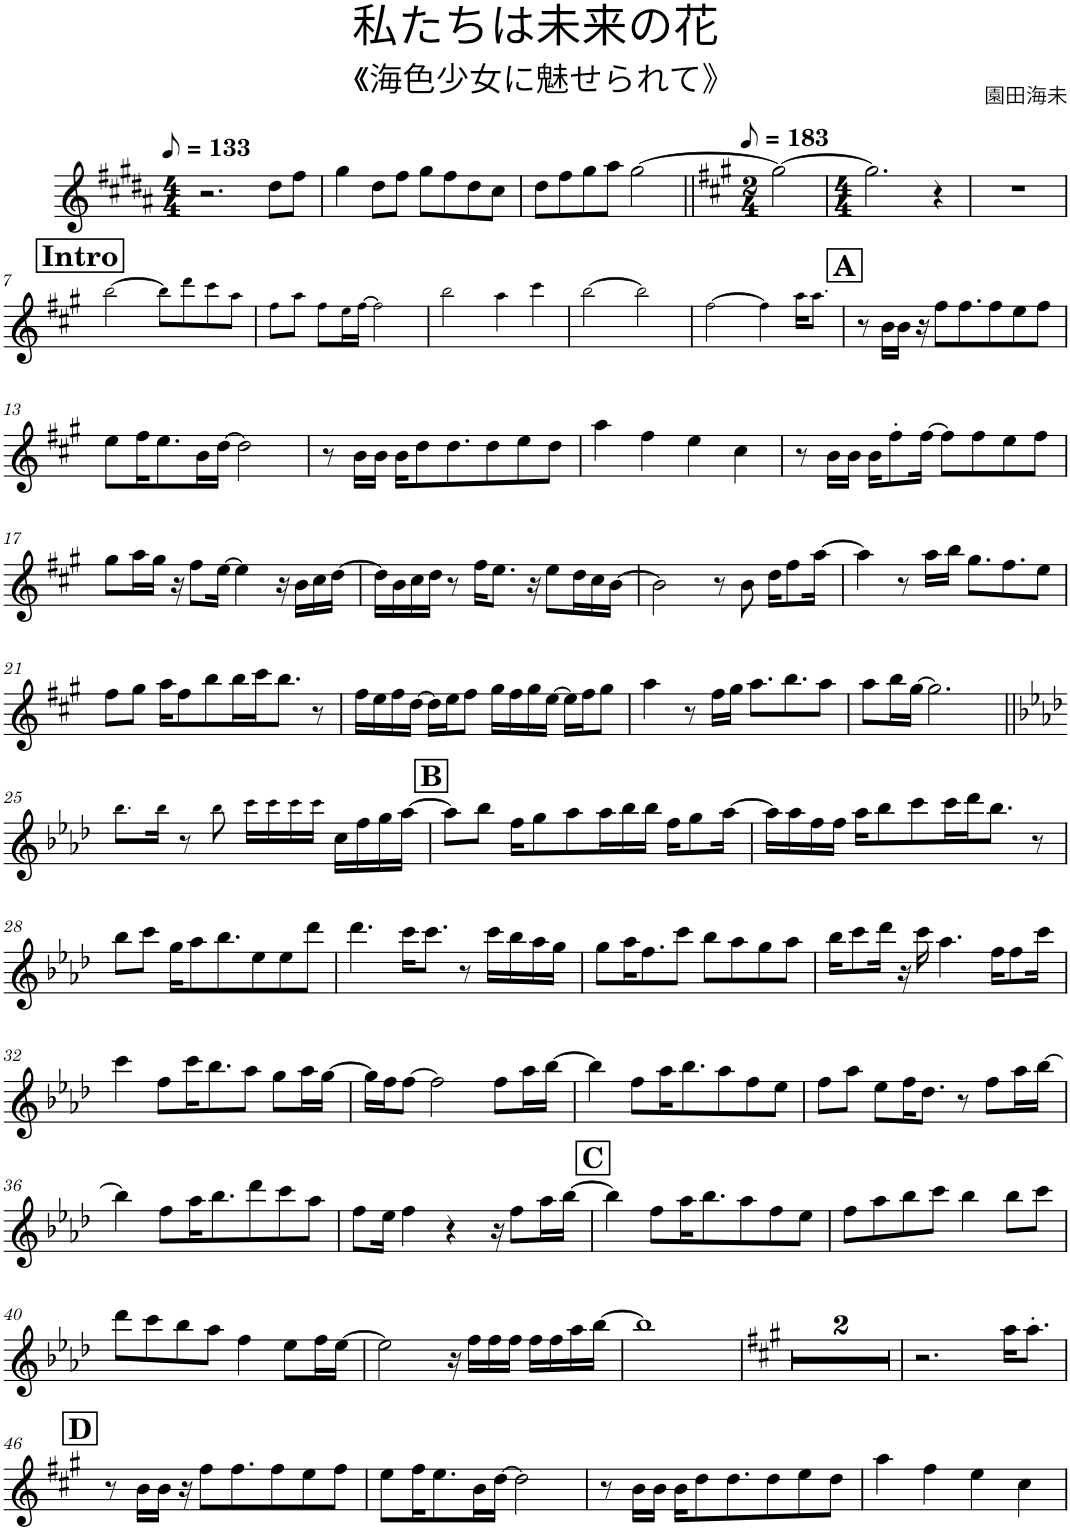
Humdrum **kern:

**kern
*part1
*staff1
*I"Piano
*I'Pno.
*clefG2
*k[f#c#g#d#a#]
*M4/4
*MM67
=1
2.r
8dd#\L
8ff#\J
=2
4gg#\
8dd#\L
8ff#\J
8gg#\L
8ff#\
8dd#\
8cc#\J
=3
8dd#\L
8ff#\
8gg#\
8aa#\J
[2gg#\
=4||
*k[f#c#g#]
*M2/4
*MM92
2gg#\_
=5
*M4/4
2.gg#\]
4r
=6
1r
!!LO:LB:g=z
!!LO:REH:place=s1:a:B:cj:fs=14:t=Intro
=7
[2bb!\
8bb!\L]
8ddd!\
8ccc#!\
8aa!\J
=8
8ff#!\L
8aa!\J
8ff#!\L
16ee!\L
[16ff#!\JJ
2ff#!\]
=9
2bb!\
4aa!\
4ccc#!\
=10
[2bb!\
2bb!\]
=11
[2ff#!\
4ff#!\]
16aa!\KL
8.aa!\J
!!LO:REH:place=s1:a:B:cj:fs=14:t=A
=12
8r
16b\LL
16b\JJ
16r
8ff#\L
8.ff#\
8ff#\
8ee\
8ff#\J
!!LO:LB:g=z
=13
8ee\L
16ff#\K
8.ee\
16b\L
[16dd\JJ
2dd\]
=14
8r
16b\LL
16b\JJ
16b\KL
8dd\
8.dd\
8dd\
8ee\
8dd\J
=15
4aa\
4ff#\
4ee\
4cc#\
=16
8r
16b\LL
16b\JJ
16b\KL
8ff#'\
[16ff#\Jk
8ff#\L]
8ff#\
8ee\
8ff#\J
!!LO:LB:g=z
=17
8gg#\L
16aa\L
16gg#\JJ
16r
8ff#\L
[16ee\Jk
4ee\]
16r
16b\LL
16cc#\
[16dd\JJ
=18
16dd\LL]
16b\
16cc#\
16dd\JJ
8r
16ff#\KL
8.ee\J
16r
8ee\L
16dd\L
16cc#\
[16b\JJ
=19
2b\]
8r
8b\
16dd\KL
8ff#\
[16aa\Jk
=20
4aa\]
8r
16aa\LL
16bb\JJ
8.gg#\L
8.ff#\
8ee\J
!!LO:LB:g=z
=21
8ff#\L
8gg#\J
16aa\KL
8ff#\
8bb\
16bb\L
16ccc#\J
8.bb\J
8r
=22
16ff#\LL
16ee\
16ff#\
[16dd\JJ
16dd\LL]
16ee\J
8ff#\J
16gg#\LL
16ff#\
16gg#\
[16ee\JJ
16ee\LL]
16ff#\J
8gg#\J
=23
4aa\
8r
16ff#\LL
16gg#\JJ
8.aa\L
8.bb\
8aa\J
=24
8aa\L
16bb\L
[16gg#\JJ
2.gg#\]
!!LO:LB:g=z
=25||
*k[b-e-a-d-]
8.bb-!\L
16bb-!\Jk
8r
8bb-!\
16ccc!\LL
16ccc!\
16ccc!\
16ccc!\JJ
16cc\LL
16ff\
16gg\
[16aa-\JJ
!!LO:REH:place=s1:a:B:cj:fs=14:t=B
=26
8aa-\L]
8bb-\J
16ff\KL
8gg\
8aa-\
16aa-\L
16bb-\
16bb-\JJ
16ff\KL
8gg\
[16aa-\Jk
=27
16aa-\LL]
16aa-\
16ff\
16ff\JJ
16aa-\KL
8bb-\
8ccc\
16ccc\L
16ddd-\J
8.bb-\J
8r
!!LO:LB:g=z
=28
8bb-\L
8ccc\J
16gg\KL
8aa-\
8.bb-\
8ee-\
8ee-\
8ddd-\J
=29
4.ddd-\
16ccc\KL
8.ccc\J
8r
16ccc\LL
16bb-\
16aa-\
16gg\JJ
=30
8gg\L
16aa-\K
8.ff\
8ccc\J
8bb-\L
8aa-\
8gg\
8aa-\J
=31
16bb-\KL
8ccc\
16ddd-\Jk
16r
16ccc\
4.aa-\
16ff\KL
8ff\
16ccc\Jk
!!LO:LB:g=z
=32
4ccc\
8ff\L
16ccc\K
8.bb-\
8aa-\J
8gg\L
16aa-\L
[16gg\JJ
=33
16gg\LL]
16ff\J
[8ff\J
2ff\]
8ff\L
16aa-\L
[16bb-\JJ
=34
4bb-\]
8ff\L
16aa-\K
8.bb-\
8aa-\
8ff\
8ee-\J
=35
8ff\L
8aa-\J
8ee-\L
16ff\K
8.dd-\J
8r
8ff\L
16aa-\L
[16bb-\JJ
!!LO:LB:g=z
=36
4bb-\]
8ff\L
16aa-\K
8.bb-\
8ddd-\
8ccc\
8aa-\J
=37
8ff\L
16ee-\Jk
4ff\
4r
16r
8ff\L
16aa-\L
[16bb-\JJ
!!LO:REH:place=s1:a:B:cj:fs=14:t=C
=38
4bb-\]
8ff\L
16aa-\K
8.bb-\
8aa-\
8ff\
8ee-\J
=39
8ff\L
8aa-\
8bb-\
8ccc\J
4bb-\
8bb-\L
8ccc\J
!!LO:LB:g=z
=40
8ddd-\L
8ccc\
8bb-\
8aa-\J
4ff\
8ee-\L
16ff\L
[16ee-\JJ
=41
2ee-\]
16r
16ff\LL
16ff\
16ff\JJ
16ff\LL
16ff\
16aa-\
[16bb-\JJ
=42
1bb-]
=43
*k[f#c#g#]
1r
=44
1r
=45
2.r
16aa\KL
8.aa'\J
!!LO:LB:g=z
!!LO:REH:place=s1:a:B:cj:fs=14:t=D
=46
8r
16b\LL
16b\JJ
16r
8ff#\L
8.ff#\
8ff#\
8ee\
8ff#\J
=47
8ee\L
16ff#\K
8.ee\
16b\L
[16dd\JJ
2dd\]
=48
8r
16b\LL
16b\JJ
16b\KL
8dd\
8.dd\
8dd\
8ee\
8dd\J
=
*-
